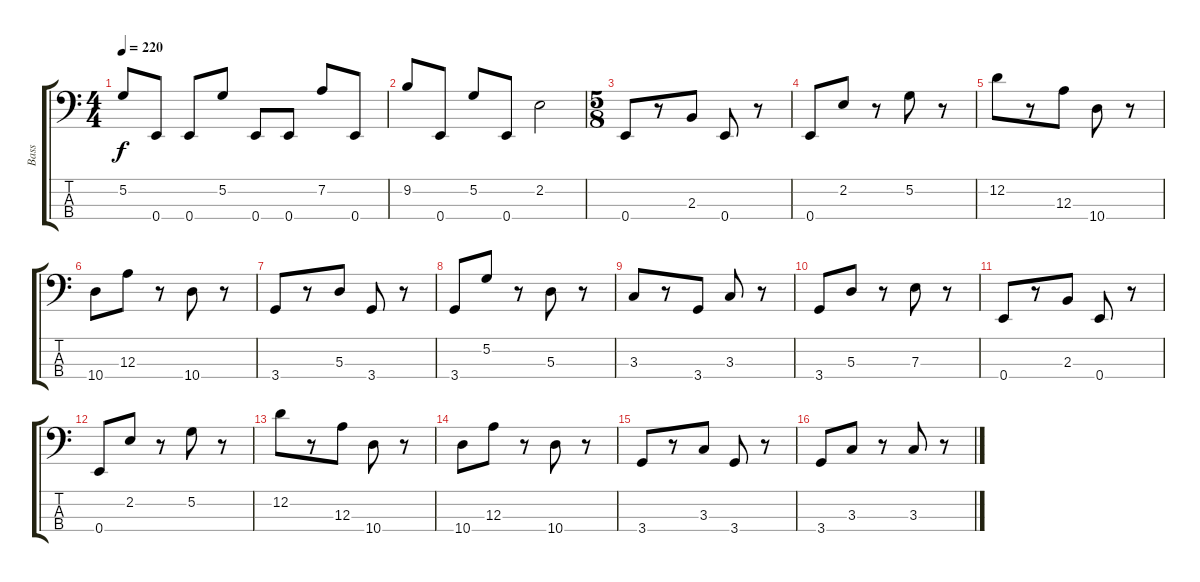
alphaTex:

\track ("Bass" "Bass") {instrument electricbassfinger}
\staff {score tabs}
\tuning (G2 D2 A1 E1) {hide}
\ts (4 4)
\tempo 220
\clef f4
\ks c
5.2.8{dy f} 0.4.8 0.4.8 5.2.8 0.4.8 0.4.8 7.2.8 0.4.8 |
9.2.8 0.4.8 5.2.8 0.4.8 2.2.2 |
\ts (5 8)
0.4.8 r.8 2.3.8 0.4.8 r.8 |
0.4.8 2.2.8 r.8 5.2.8 r.8 |
12.2.8 r.8 12.3.8 10.4.8 r.8 |
10.4.8 12.3.8 r.8 10.4.8 r.8 |
3.4.8 r.8 5.3.8 3.4.8 r.8 |
3.4.8 5.2.8 r.8 5.3.8 r.8 |
3.3.8 r.8 3.4.8 3.3.8 r.8 |
3.4.8 5.3.8 r.8 7.3.8 r.8 |
0.4.8 r.8 2.3.8 0.4.8 r.8 |
0.4.8 2.2.8 r.8 5.2.8 r.8 |
12.2.8 r.8 12.3.8 10.4.8 r.8 |
10.4.8 12.3.8 r.8 10.4.8 r.8 |
3.4.8 r.8 3.3.8 3.4.8 r.8 |
3.4.8 3.3.8 r.8 3.3.8 r.8
